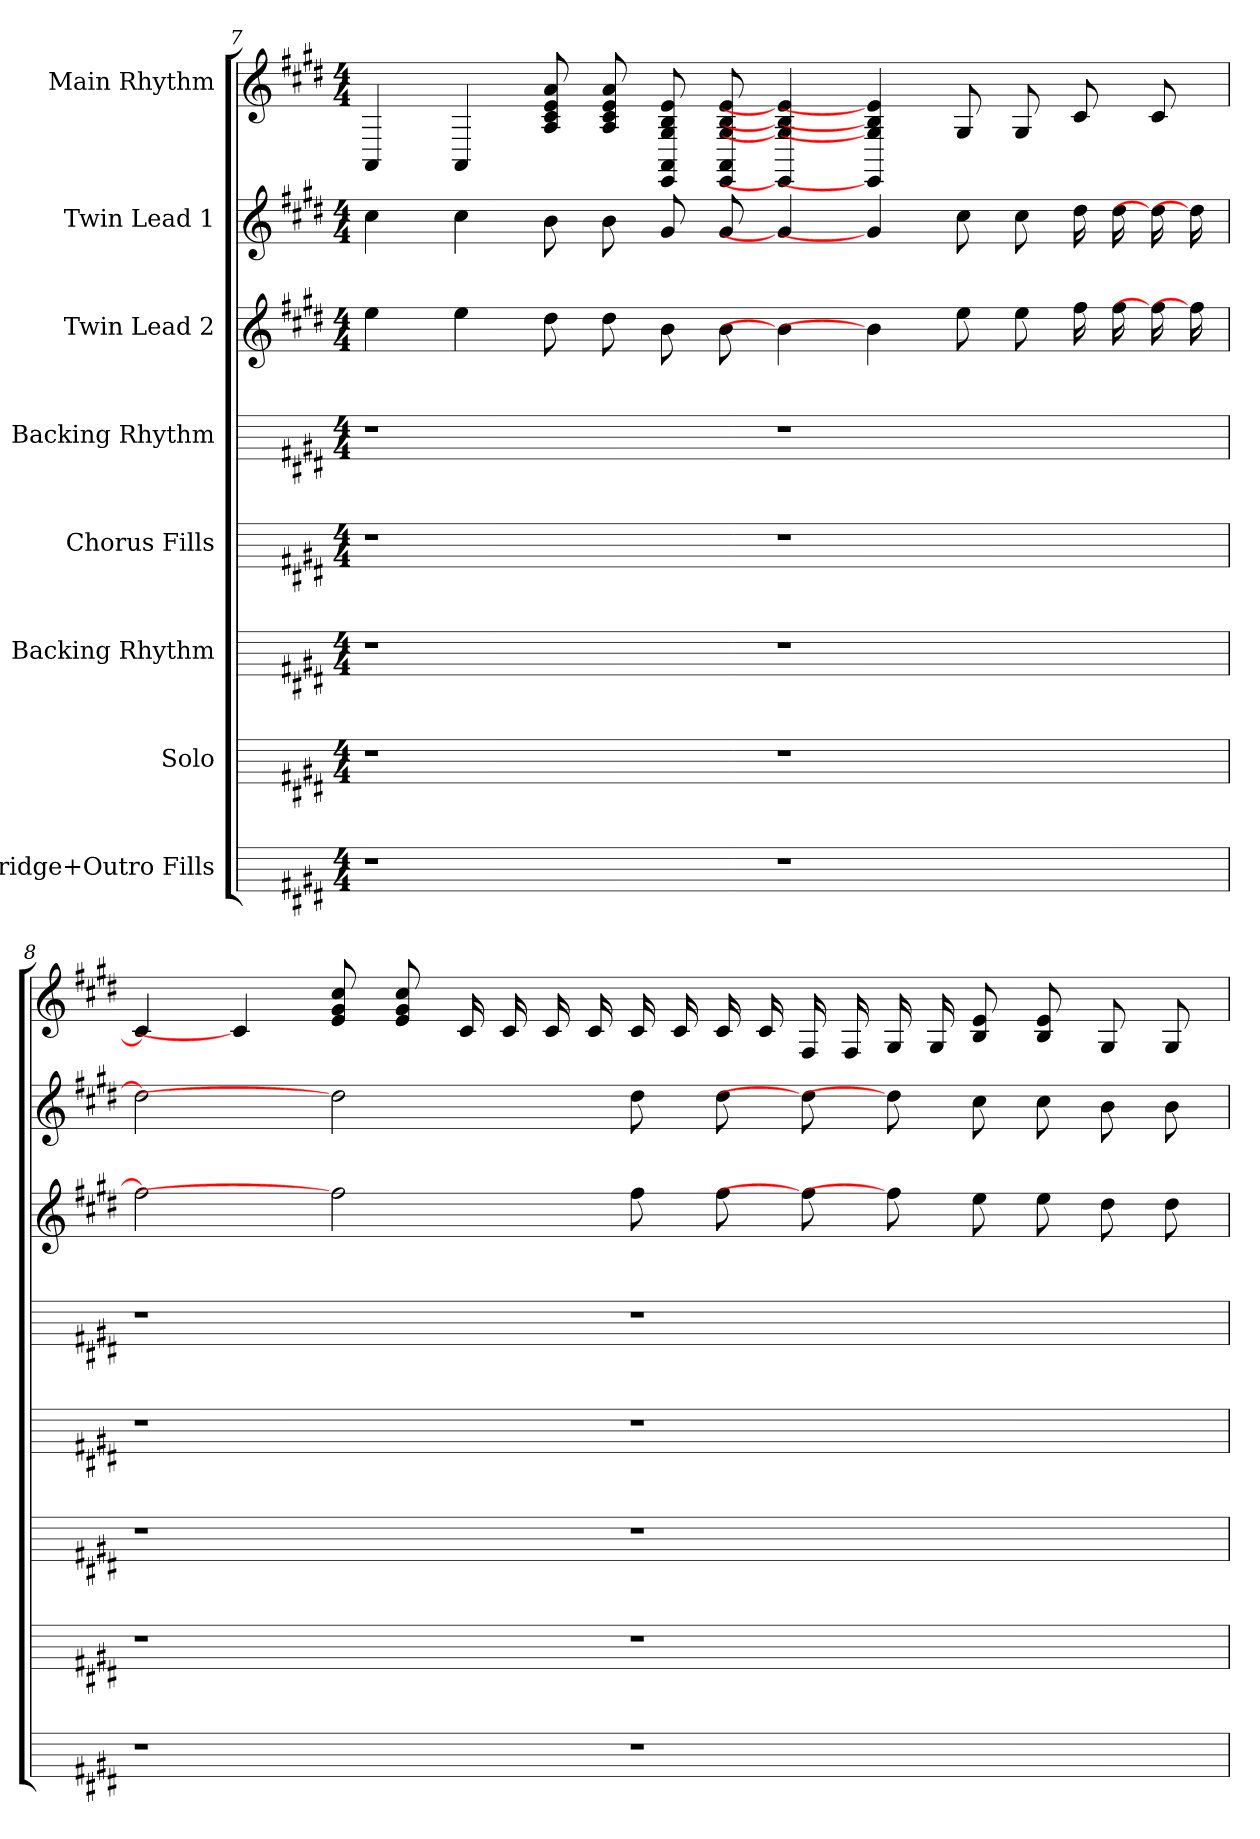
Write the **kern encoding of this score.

**kern	**kern	**kern	**kern	**kern	**kern	**kern	**kern
*part8	*part7	*part6	*part5	*part4	*part3	*part2	*part1
*staff8	*staff7	*staff6	*staff5	*staff4	*staff3	*staff2	*staff1
*I"Bridge+Outro Fills	*I"Solo	*I"Backing Rhythm	*I"Chorus Fills	*I"Backing Rhythm	*I"Twin Lead 2	*I"Twin Lead 1	*I"Main Rhythm
*	*	*	*	*	*	*	*
*k[f#c#g#d#]	*k[f#c#g#d#]	*k[f#c#g#d#]	*k[f#c#g#d#]	*k[f#c#g#d#]	*k[f#c#g#d#]	*k[f#c#g#d#]	*k[f#c#g#d#]
*M4/4	*M4/4	*M4/4	*M4/4	*M4/4	*M4/4	*M4/4	*M4/4
=7	=7	=7	=7	=7	=7	=7	=7
1r	1r	1r	1r	1r	4ee	4cc#	4AA
.	.	.	.	.	4ee	4cc#	4AA
.	.	.	.	.	8dd#	8b	8a 8e 8c# 8A
.	.	.	.	.	8dd#	8b	8a 8e 8c# 8A
.	.	.	.	.	8b	8g#	8e 8B 8G# 8AA 8EE
.	.	.	.	.	8b	8g#	8e 8B 8G# 8AA 8EE
1r	1r	1r	1r	1r	4b]	4g#]	4e] 4B] 4G#] 4EE]
.	.	.	.	.	4b]	4g#]	4e] 4B] 4G#] 4EE]
.	.	.	.	.	8ee	8cc#	8G#
.	.	.	.	.	8ee	8cc#	8G#
.	.	.	.	.	16ff#	16dd#	8c#
.	.	.	.	.	16ff#	16dd#	.
.	.	.	.	.	16ff#]	16dd#]	8c#
.	.	.	.	.	16ff#]	16dd#]	.
=8	=8	=8	=8	=8	=8	=8	=8
1r	1r	1r	1r	1r	2ff#]	2dd#]	4c#]
.	.	.	.	.	.	.	4c#]
.	.	.	.	.	2ff#]	2dd#]	8cc# 8g# 8e
.	.	.	.	.	.	.	8cc# 8g# 8e
.	.	.	.	.	.	.	16c#
.	.	.	.	.	.	.	16c#
.	.	.	.	.	.	.	16c#
.	.	.	.	.	.	.	16c#
1r	1r	1r	1r	1r	8ff#	8dd#	16c#
.	.	.	.	.	.	.	16c#
.	.	.	.	.	8ff#	8dd#	16c#
.	.	.	.	.	.	.	16c#
.	.	.	.	.	8ff#]	8dd#]	16F#
.	.	.	.	.	.	.	16F#
.	.	.	.	.	8ff#]	8dd#]	16G#
.	.	.	.	.	.	.	16G#
.	.	.	.	.	8ee	8cc#	8e 8B
.	.	.	.	.	8ee	8cc#	8e 8B
.	.	.	.	.	8dd#	8b	8G#
.	.	.	.	.	8dd#	8b	8G#
=	=	=	=	=	=	=	=
*-	*-	*-	*-	*-	*-	*-	*-
